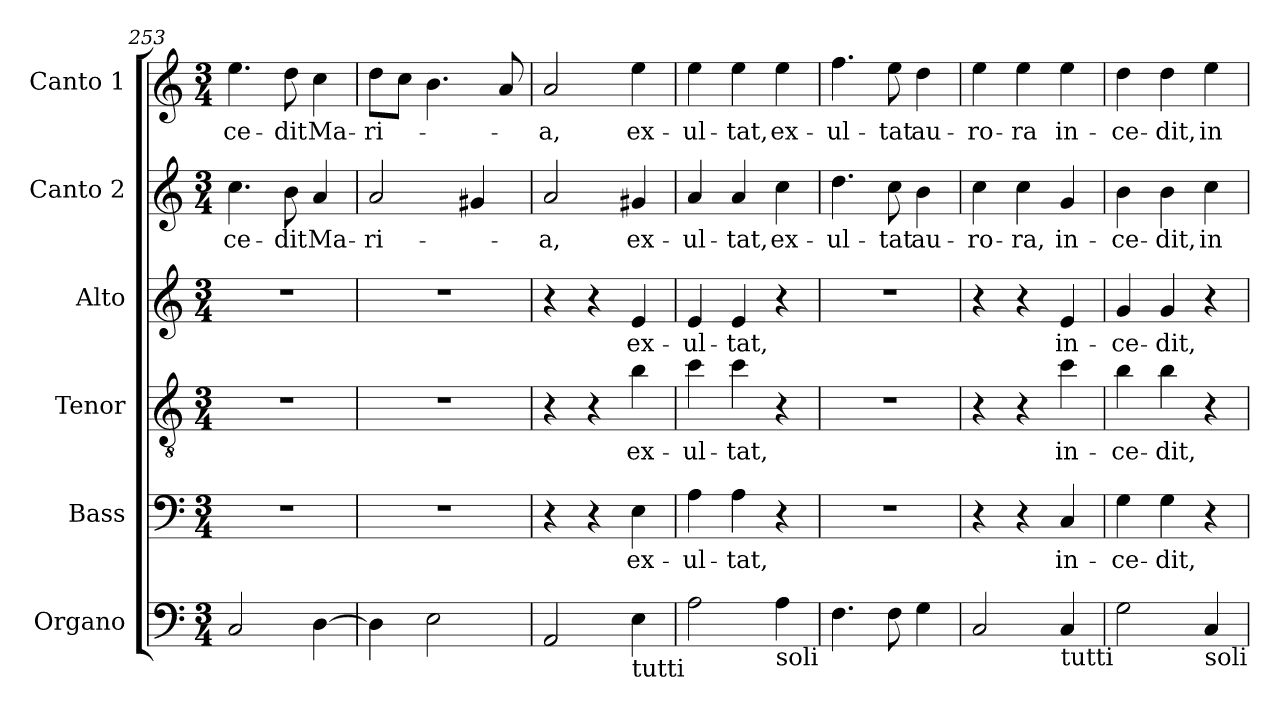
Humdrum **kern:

**kern	**kern	**text	**kern	**text	**kern	**text	**kern	**text	**kern	**text
*part6	*part5	*part5	*part4	*part4	*part3	*part3	*part2	*part2	*part1	*part1
*staff6	*staff5	*staff5	*staff4	*staff4	*staff3	*staff3	*staff2	*staff2	*staff1	*staff1
*I"Organo	*I"Bass	*	*I"Tenor	*	*I"Alto	*	*I"Canto 2	*	*I"Canto 1	*
*I'Org	*I'B	*	*I'T	*	*I'A	*	*I'C2	*	*I'C1	*
*clefF4	*clefF4	*	*clefGv2	*	*clefG2	*	*clefG2	*	*clefG2	*
*	*	*	*ITrd7c12	*	*	*	*	*	*	*
*k[]	*k[]	*	*k[]	*	*k[]	*	*k[]	*	*k[]	*
*C:	*C:	*	*C:	*	*C:	*	*C:	*	*C:	*
*M3/4	*M3/4	*	*M3/4	*	*M3/4	*	*M3/4	*	*M3/4	*
=253	=253	=253	=253	=253	=253	=253	=253	=253	=253	=253
!	!	!	!	!	!	!	!	!LO:LY:b	!	!
!	!	!	!	!	!	!	!	!	!	!LO:LY:b
2C/	2.r	.	2.r	.	2.r	.	4.cc\	-ce-	4.ee\	-ce-
!	!	!	!	!	!	!	!	!LO:LY:b	!	!
!	!	!	!	!	!	!	!	!	!	!LO:LY:b
.	.	.	.	.	.	.	8b\	-dit	8dd\	-dit
!	!	!	!	!	!	!	!	!LO:LY:b	!	!
!	!	!	!	!	!	!	!	!	!	!LO:LY:b
[>4D\	.	.	.	.	.	.	4a/	Ma-	4cc\	Ma-
!!LO:PB:g=z
=254	=254	=254	=254	=254	=254	=254	=254	=254	=254	=254
!	!	!	!	!	!	!	!	!LO:LY:b	!	!
!	!	!	!	!	!	!	!	!	!	!LO:LY:b
4D\]	2.r	.	2.r	.	2.r	.	2a/	-ri-	8dd\L	-ri-
.	.	.	.	.	.	.	.	.	8cc\J	.
2E\	.	.	.	.	.	.	.	.	4.b\	.
.	.	.	.	.	.	.	4g#X/	.	.	.
.	.	.	.	.	.	.	.	.	8a/	.
=255	=255	=255	=255	=255	=255	=255	=255	=255	=255	=255
!	!	!	!	!	!	!	!	!LO:LY:b	!	!
!	!	!	!	!	!	!	!	!	!	!LO:LY:b
2AA/	4r	.	4r	.	4r	.	2a/	-a,	2a/	-a,
.	4r	.	4r	.	4r	.	.	.	.	.
!	!	!LO:LY:b	!	!	!	!	!	!	!	!
!	!	!	!	!LO:LY:b	!	!	!	!	!	!
!	!	!	!	!	!	!LO:LY:b	!	!	!	!
!	!	!	!	!	!	!	!	!LO:LY:b	!	!
!LO:TX:b:t=tutti	!	!	!	!	!	!	!	!	!	!
!	!	!	!	!	!	!	!	!	!	!LO:LY:b
4E\	4E\	ex-	4B\	ex-	4e/	ex-	4g#X/	ex-	4ee\	ex-
=256	=256	=256	=256	=256	=256	=256	=256	=256	=256	=256
!	!	!LO:LY:b	!	!	!	!	!	!	!	!
!	!	!	!	!LO:LY:b	!	!	!	!	!	!
!	!	!	!	!	!	!LO:LY:b	!	!	!	!
!	!	!	!	!	!	!	!	!LO:LY:b	!	!
!	!	!	!	!	!	!	!	!	!	!LO:LY:b
2A\	4A\	-ul-	4c\	-ul-	4e/	-ul-	4a/	-ul-	4ee\	-ul-
!	!	!LO:LY:b	!	!	!	!	!	!	!	!
!	!	!	!	!LO:LY:b	!	!	!	!	!	!
!	!	!	!	!	!	!LO:LY:b	!	!	!	!
!	!	!	!	!	!	!	!	!LO:LY:b	!	!
!	!	!	!	!	!	!	!	!	!	!LO:LY:b
.	4A\	-tat,	4c\	-tat,	4e/	-tat,	4a/	tat,	4ee\	-tat,
!	!	!	!	!	!	!	!	!LO:LY:b	!	!
!LO:TX:b:t=soli	!	!	!	!	!	!	!	!	!	!
!	!	!	!	!	!	!	!	!	!	!LO:LY:b
4A\	4r	.	4r	.	4r	.	4cc\	ex-	4ee\	ex-
=257	=257	=257	=257	=257	=257	=257	=257	=257	=257	=257
!	!	!	!	!	!	!	!	!LO:LY:b	!	!
!	!	!	!	!	!	!	!	!	!	!LO:LY:b
4.F\	2.r	.	2.r	.	2.r	.	4.dd\	-ul-	4.ff\	-ul-
!	!	!	!	!	!	!	!	!LO:LY:b	!	!
!	!	!	!	!	!	!	!	!	!	!LO:LY:b
8F\	.	.	.	.	.	.	8cc\	-tat	8ee\	-tat
!	!	!	!	!	!	!	!	!LO:LY:b	!	!
!	!	!	!	!	!	!	!	!	!	!LO:LY:b
4G\	.	.	.	.	.	.	4b\	au-	4dd\	au-
=258	=258	=258	=258	=258	=258	=258	=258	=258	=258	=258
!	!	!	!	!	!	!	!	!LO:LY:b	!	!
!	!	!	!	!	!	!	!	!	!	!LO:LY:b
2C/	4r	.	4r	.	4r	.	4cc\	-ro-	4ee\	-ro-
!	!	!	!	!	!	!	!	!LO:LY:b	!	!
!	!	!	!	!	!	!	!	!	!	!LO:LY:b
.	4r	.	4r	.	4r	.	4cc\	ra,	4ee\	-ra
!	!	!LO:LY:b	!	!	!	!	!	!	!	!
!	!	!	!	!LO:LY:b	!	!	!	!	!	!
!	!	!	!	!	!	!LO:LY:b	!	!	!	!
!	!	!	!	!	!	!	!	!LO:LY:b	!	!
!LO:TX:b:t=tutti	!	!	!	!	!	!	!	!	!	!
!	!	!	!	!	!	!	!	!	!	!LO:LY:b
4C/	4C/	in-	4c\	in-	4e/	in-	4g/	in-	4ee\	in-
=259	=259	=259	=259	=259	=259	=259	=259	=259	=259	=259
!	!	!LO:LY:b	!	!	!	!	!	!	!	!
!	!	!	!	!LO:LY:b	!	!	!	!	!	!
!	!	!	!	!	!	!LO:LY:b	!	!	!	!
!	!	!	!	!	!	!	!	!LO:LY:b	!	!
!	!	!	!	!	!	!	!	!	!	!LO:LY:b
2G\	4G\	-ce-	4B\	-ce-	4g/	-ce-	4b\	-ce-	4dd\	-ce-
!	!	!LO:LY:b	!	!	!	!	!	!	!	!
!	!	!	!	!LO:LY:b	!	!	!	!	!	!
!	!	!	!	!	!	!LO:LY:b	!	!	!	!
!	!	!	!	!	!	!	!	!LO:LY:b	!	!
!	!	!	!	!	!	!	!	!	!	!LO:LY:b
.	4G\	-dit,	4B\	-dit,	4g/	-dit,	4b\	-dit,	4dd\	-dit,
!	!	!	!	!	!	!	!	!LO:LY:b	!	!
!LO:TX:b:t=soli	!	!	!	!	!	!	!	!	!	!
!	!	!	!	!	!	!	!	!	!	!LO:LY:b
4C/	4r	.	4r	.	4r	.	4cc\	in-	4ee\	in-
=	=	=	=	=	=	=	=	=	=	=
*-	*-	*-	*-	*-	*-	*-	*-	*-	*-	*-
